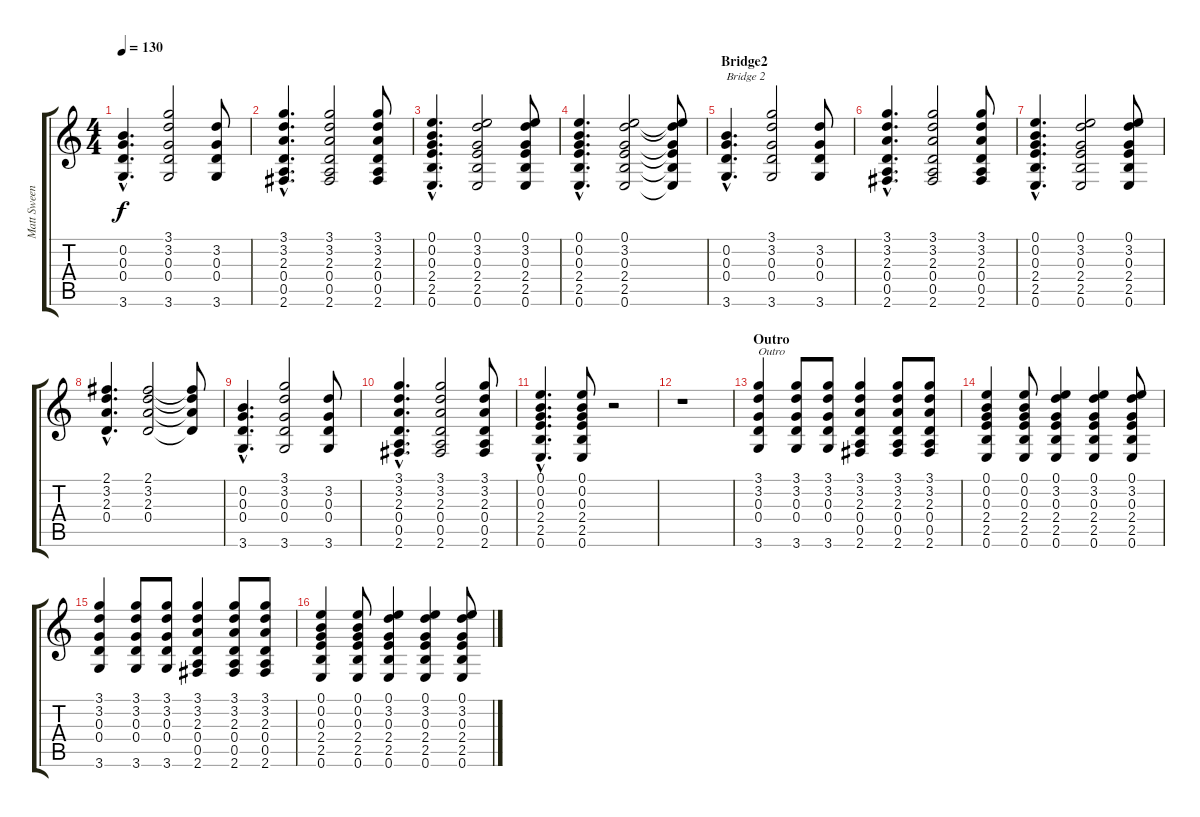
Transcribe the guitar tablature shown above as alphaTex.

\track ("Matt Sweeney" "Matt Sween") {instrument acousticguitarsteel}
\staff {score tabs}
\tuning (E4 B3 G3 D3 A2 E2) {hide}
\ts (4 4)
\tempo 130
\clef g2
\ks c
(0.2{hac} 0.3{hac} 0.4{hac} 3.6{hac}).4{d dy f} (3.1 3.2 0.3 0.4 3.6).2 (3.2 0.3 0.4 3.6).8 |
(3.1{hac} 3.2{hac} 2.3{hac} 0.4{hac} 0.5{hac} 2.6{hac}).4{d} (3.1 3.2 2.3 0.4 0.5 2.6).2 (3.1 3.2 2.3 0.4 0.5 2.6).8 |
(0.1{hac} 0.2{hac} 0.3{hac} 2.4{hac} 2.5{hac} 0.6{hac}).4{d} (0.1 3.2 0.3 2.4 2.5 0.6).2 (0.1 3.2 0.3 2.4 2.5 0.6).8 |
(0.1{hac} 0.2{hac} 0.3{hac} 2.4{hac} 2.5{hac} 0.6{hac}).4{d} (0.1 3.2 0.3 2.4 2.5 0.6).2 (0.1{t} 3.2{t} 0.3{t} 2.4{t} 2.5{t} 0.6{t}).8 |
\section ("" "Bridge2")
(0.2{hac} 0.3{hac} 0.4{hac} 3.6{hac}).4{d txt "Bridge 2"} (3.1 3.2 0.3 0.4 3.6).2 (3.2 0.3 0.4 3.6).8 |
(3.1{hac} 3.2{hac} 2.3{hac} 0.4{hac} 0.5{hac} 2.6{hac}).4{d} (3.1 3.2 2.3 0.4 0.5 2.6).2 (3.1 3.2 2.3 0.4 0.5 2.6).8 |
(0.1{hac} 0.2{hac} 0.3{hac} 2.4{hac} 2.5{hac} 0.6{hac}).4{d} (0.1 3.2 0.3 2.4 2.5 0.6).2 (0.1 3.2 0.3 2.4 2.5 0.6).8 |
(2.1{hac} 3.2{hac} 2.3{hac} 0.4{hac}).4{d} (2.1 3.2 2.3 0.4).2 (2.1{t} 3.2{t} 2.3{t} 0.4{t}).8 |
(0.2{hac} 0.3{hac} 0.4{hac} 3.6{hac}).4{d} (3.1 3.2 0.3 0.4 3.6).2 (3.2 0.3 0.4 3.6).8 |
(3.1{hac} 3.2{hac} 2.3{hac} 0.4{hac} 0.5{hac} 2.6{hac}).4{d} (3.1 3.2 2.3 0.4 0.5 2.6).2 (3.1 3.2 2.3 0.4 0.5 2.6).8 |
(0.1{hac} 0.2{hac} 0.3{hac} 2.4{hac} 2.5{hac} 0.6{hac}).4{d} (0.1 0.2 0.3 2.4 2.5 0.6).8 r.2 |
r.1 |
\section ("" "Outro")
(3.1 3.2 0.3 0.4 3.6).4{txt "Outro"} (3.1 3.2 0.3 0.4 3.6).8 (3.1 3.2 0.3 0.4 3.6).8 (3.1 3.2 2.3 0.4 0.5 2.6).4 (3.1 3.2 2.3 0.4 0.5 2.6).8 (3.1 3.2 2.3 0.4 0.5 2.6).8 |
(0.1 0.2 0.3 2.4 2.5 0.6).4 (0.1 0.2 0.3 2.4 2.5 0.6).8 (0.1 3.2 0.3 2.4 2.5 0.6).4 (0.1 3.2 0.3 2.4 2.5 0.6).4 (0.1 3.2 0.3 2.4 2.5 0.6).8 |
(3.1 3.2 0.3 0.4 3.6).4 (3.1 3.2 0.3 0.4 3.6).8 (3.1 3.2 0.3 0.4 3.6).8 (3.1 3.2 2.3 0.4 0.5 2.6).4 (3.1 3.2 2.3 0.4 0.5 2.6).8 (3.1 3.2 2.3 0.4 0.5 2.6).8 |
(0.1 0.2 0.3 2.4 2.5 0.6).4 (0.1 0.2 0.3 2.4 2.5 0.6).8 (0.1 3.2 0.3 2.4 2.5 0.6).4 (0.1 3.2 0.3 2.4 2.5 0.6).4 (0.1 3.2 0.3 2.4 2.5 0.6).8
